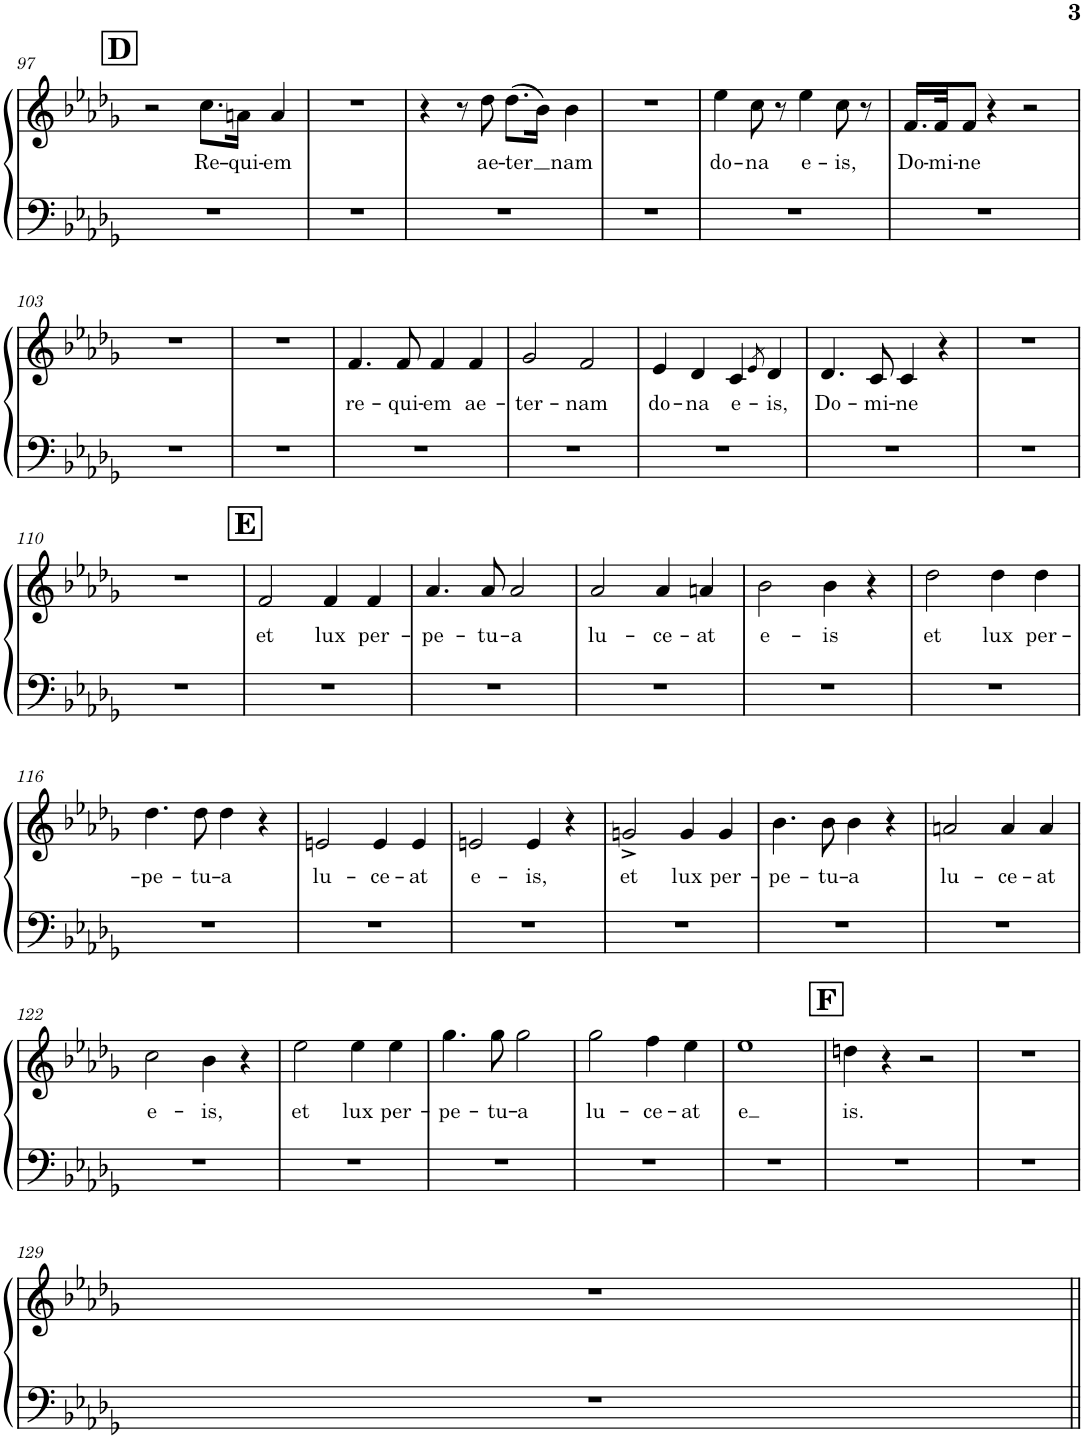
**kern	**kern	**text
*part1	*part1	*part1
*staff2	*staff1	*staff1
*I"Piano	*	*
*I'Pno.	*	*
!!LO:PB:g=z
*clefF4	*clefG2	*
*k[b-e-a-d-g-]	*k[b-e-a-d-g-]	*
*M4/4	*M4/4	*
*met(c)	*met(c)	*
!!LO:REH:place=s1:a:B:cj:fs=14:t=D
=97	=97	=97
1r	2r	.
!	!	!LO:LY:b
.	8.cc\L	Re-
!	!	!LO:LY:b
.	16an\Jk	-qui-
!	!	!LO:LY:b
.	4a/	-em
=98	=98	=98
1r	1r	.
=99	=99	=99
1r	4r	.
.	8r	.
!	!	!LO:LY:b
.	8dd-\	ae-
!	!	!LO:LY:b
.	(8.dd-\L	-ter
.	16b-\Jk)	.
!	!	!LO:LY:b
.	4b-\	nam
=100	=100	=100
1r	1r	.
=101	=101	=101
!	!	!LO:LY:b
1r	4ee-\	do-
!	!	!LO:LY:b
.	8cc\	-na
.	8r	.
!	!	!LO:LY:b
.	4ee-\	e-
!	!	!LO:LY:b
.	8cc\	-is,
.	8r	.
=102	=102	=102
!	!	!LO:LY:b
1r	16.f/LL	Do-
!	!	!LO:LY:b
.	32f/JK	-mi-
!	!	!LO:LY:b
.	8f/J	-ne
.	4r	.
.	2r	.
!!LO:LB:g=z
=103	=103	=103
1r	1r	.
=104	=104	=104
1r	1r	.
=105	=105	=105
!	!	!LO:LY:b
1r	4.f/	re-
!	!	!LO:LY:b
.	8f/	-qui-
!	!	!LO:LY:b
.	4f/	-em
!	!	!LO:LY:b
.	4f/	ae-
=106	=106	=106
!	!	!LO:LY:b
1r	2g-/	-ter-
!	!	!LO:LY:b
.	2f/	-nam
=107	=107	=107
!	!	!LO:LY:b
1r	4e-/	do-
!	!	!LO:LY:b
.	4d-/	-na
!	!	!LO:LY:b
.	4c/	e-
.	8qe-/	.
!	!	!LO:LY:b
.	4d-/	-is,
=108	=108	=108
!	!	!LO:LY:b
1r	4.d-/	Do-
!	!	!LO:LY:b
.	8c/	-mi-
!	!	!LO:LY:b
.	4c/	-ne
.	4r	.
=109	=109	=109
1r	1r	.
!!LO:LB:g=z
=110	=110	=110
1r	1r	.
!!LO:REH:place=s1:a:B:cj:fs=14:t=E
=111	=111	=111
!	!	!LO:LY:b
1r	2f/	et
!	!	!LO:LY:b
.	4f/	lux
!	!	!LO:LY:b
.	4f/	per-
=112	=112	=112
!	!	!LO:LY:b
1r	4.a-/	-pe-
!	!	!LO:LY:b
.	8a-/	-tu-
!	!	!LO:LY:b
.	2a-/	-a
=113	=113	=113
!	!	!LO:LY:b
1r	2a-/	lu-
!	!	!LO:LY:b
.	4a-/	-ce-
!	!	!LO:LY:b
.	4an/	-at
=114	=114	=114
!	!	!LO:LY:b
1r	2b-\	e-
!	!	!LO:LY:b
.	4b-\	-is
.	4r	.
=115	=115	=115
!	!	!LO:LY:b
1r	2dd-\	et
!	!	!LO:LY:b
.	4dd-\	lux
!	!	!LO:LY:b
.	4dd-\	per-
!!LO:LB:g=z
=116	=116	=116
!	!	!LO:LY:b
1r	4.dd-\	-pe-
!	!	!LO:LY:b
.	8dd-\	-tu-
!	!	!LO:LY:b
.	4dd-\	-a
.	4r	.
=117	=117	=117
!	!	!LO:LY:b
1r	2en/	lu-
!	!	!LO:LY:b
.	4e/	-ce-
!	!	!LO:LY:b
.	4e/	-at
=118	=118	=118
!	!	!LO:LY:b
1r	2en/	e-
!	!	!LO:LY:b
.	4e/	-is,
.	4r	.
=119	=119	=119
!	!	!LO:LY:b
1r	2gn^/	et
!	!	!LO:LY:b
.	4g/	lux
!	!	!LO:LY:b
.	4g/	per-
=120	=120	=120
!	!	!LO:LY:b
1r	4.b-\	-pe-
!	!	!LO:LY:b
.	8b-\	-tu-
!	!	!LO:LY:b
.	4b-\	-a
.	4r	.
=121	=121	=121
!	!	!LO:LY:b
1r	2an/	lu-
!	!	!LO:LY:b
.	4a/	-ce-
!	!	!LO:LY:b
.	4a/	-at
!!LO:LB:g=z
=122	=122	=122
!	!	!LO:LY:b
1r	2cc\	e-
!	!	!LO:LY:b
.	4b-\	-is,
.	4r	.
=123	=123	=123
!	!	!LO:LY:b
1r	2ee-\	et
!	!	!LO:LY:b
.	4ee-\	lux
!	!	!LO:LY:b
.	4ee-\	per-
=124	=124	=124
!	!	!LO:LY:b
1r	4.gg-\	-pe-
!	!	!LO:LY:b
.	8gg-\	-tu-
!	!	!LO:LY:b
.	2gg-\	-a
=125	=125	=125
!	!	!LO:LY:b
1r	2gg-\	lu-
!	!	!LO:LY:b
.	4ff\	-ce-
!	!	!LO:LY:b
.	4ee-\	-at
=126	=126	=126
!	!	!LO:LY:b
1r	1ee-	e
!!LO:REH:place=s1:a:B:cj:fs=14:t=F
=127	=127	=127
!	!	!LO:LY:b
1r	4ddn\	is.
.	4r	.
.	2r	.
=128	=128	=128
1r	1r	.
!!LO:LB:g=z
=129	=129	=129
1r	1r	.
=||	=||	=||
*-	*-	*-
